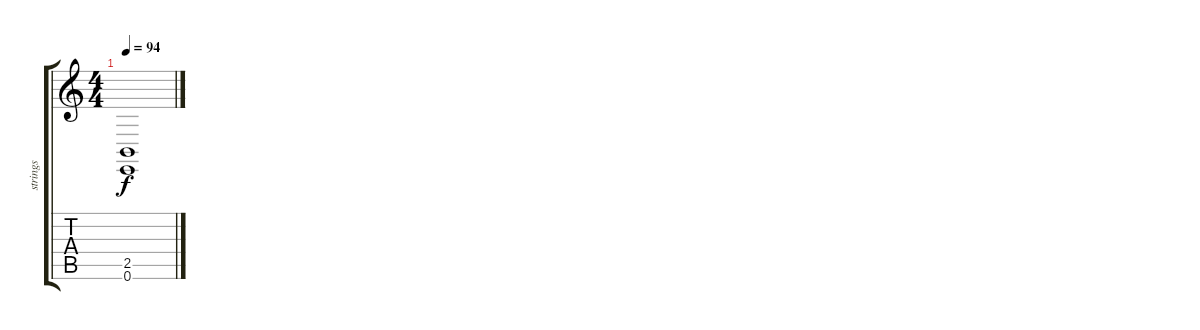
\track ("strings" "strings") {instrument stringensemble1}
\staff {score tabs}
\tuning (E4 B3 G3 D3 A2 E2) {hide}
\ts (4 4)
\tempo 94
\clef g2
\ks c
(2.5 0.6).1{dy f}
